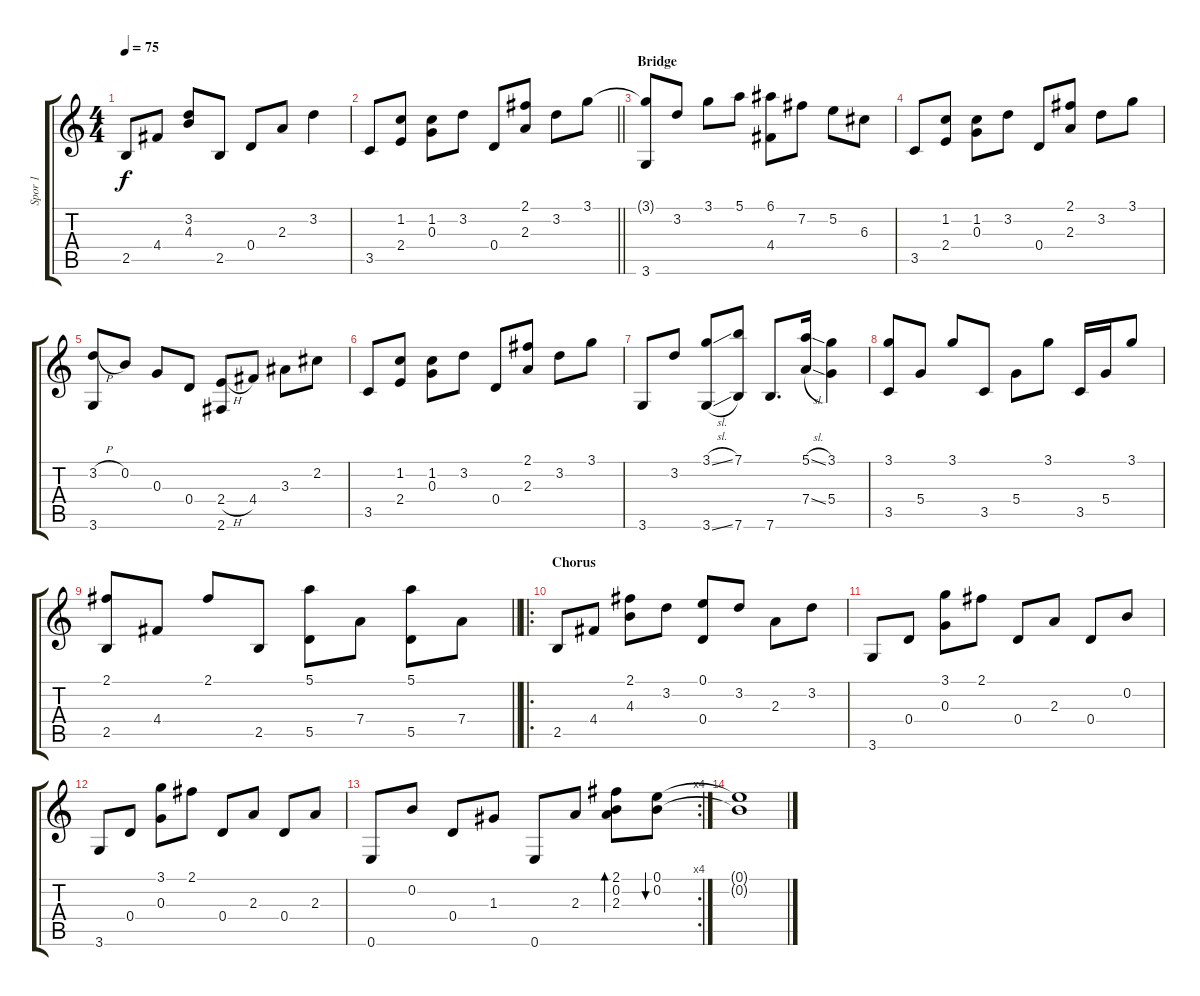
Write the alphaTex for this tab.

\track ("Spor 1" "Spor 1") {instrument acousticguitarsteel}
\staff {score tabs}
\tuning (E4 B3 G3 D3 A2 E2) {hide}
\ts (4 4)
\tempo 75
\clef g2
\ks c
2.5.8{dy f} 4.4.8 (3.2 4.3).8 2.5.8 0.4.8 2.3.8 3.2.4 |
\barLineRight lightlight
3.5.8 (1.2 2.4).8 (1.2 0.3).8 3.2.8 0.4.8 (2.1 2.3).8 3.2.8 3.1.8 |
\section ("" "Bridge")
(3.1{t} 3.6).8 3.2.8 3.1.8 5.1.8 (6.1 4.4).8 7.2.8 5.2.8 6.3.8 |
3.5.8 (1.2 2.4).8 (1.2 0.3).8 3.2.8 0.4.8 (2.1 2.3).8 3.2.8 3.1.8 |
(3.2{h} 3.6).8 0.2.8 0.3.8 0.4.8 (2.4{h} 2.6).8 4.4.8 3.3.8 2.2.8 |
3.5.8 (1.2 2.4).8 (1.2 0.3).8 3.2.8 0.4.8 (2.1 2.3).8 3.2.8 3.1.8 |
3.6.8 3.2.8 (3.1{sl} 3.6{sl}).8 (7.1 7.6).8 7.6.8{d} (5.1{sl} 7.4{sl}).16 (3.1 5.4).4 |
(3.1 3.5).8 5.4.8 3.1.8 3.5.8 5.4.8 3.1.8 3.5.16 5.4.16 3.1.8 |
\barLineRight lightlight
(2.1 2.5).8 4.4.8 2.1.8 2.5.8 (5.1 5.5).8 7.4.8 (5.1 5.5).8 7.4.8 |
\ro
\section ("" "Chorus")
2.5.8 4.4.8 (2.1 4.3).8 3.2.8 (0.1 0.4).8 3.2.8 2.3.8 3.2.8 |
3.6.8 0.4.8 (3.1 0.3).8 2.1.8 0.4.8 2.3.8 0.4.8 0.2.8 |
3.6.8 0.4.8 (3.1 0.3).8 2.1.8 0.4.8 2.3.8 0.4.8 2.3.8 |
\rc 4
0.6.8 0.2.8 0.4.8 1.3.8 0.6.8 2.3.8 (2.1 0.2 2.3).8{bd 60} (0.1 0.2).8{bu 60} |
(0.1{t} 0.2{t}).1
